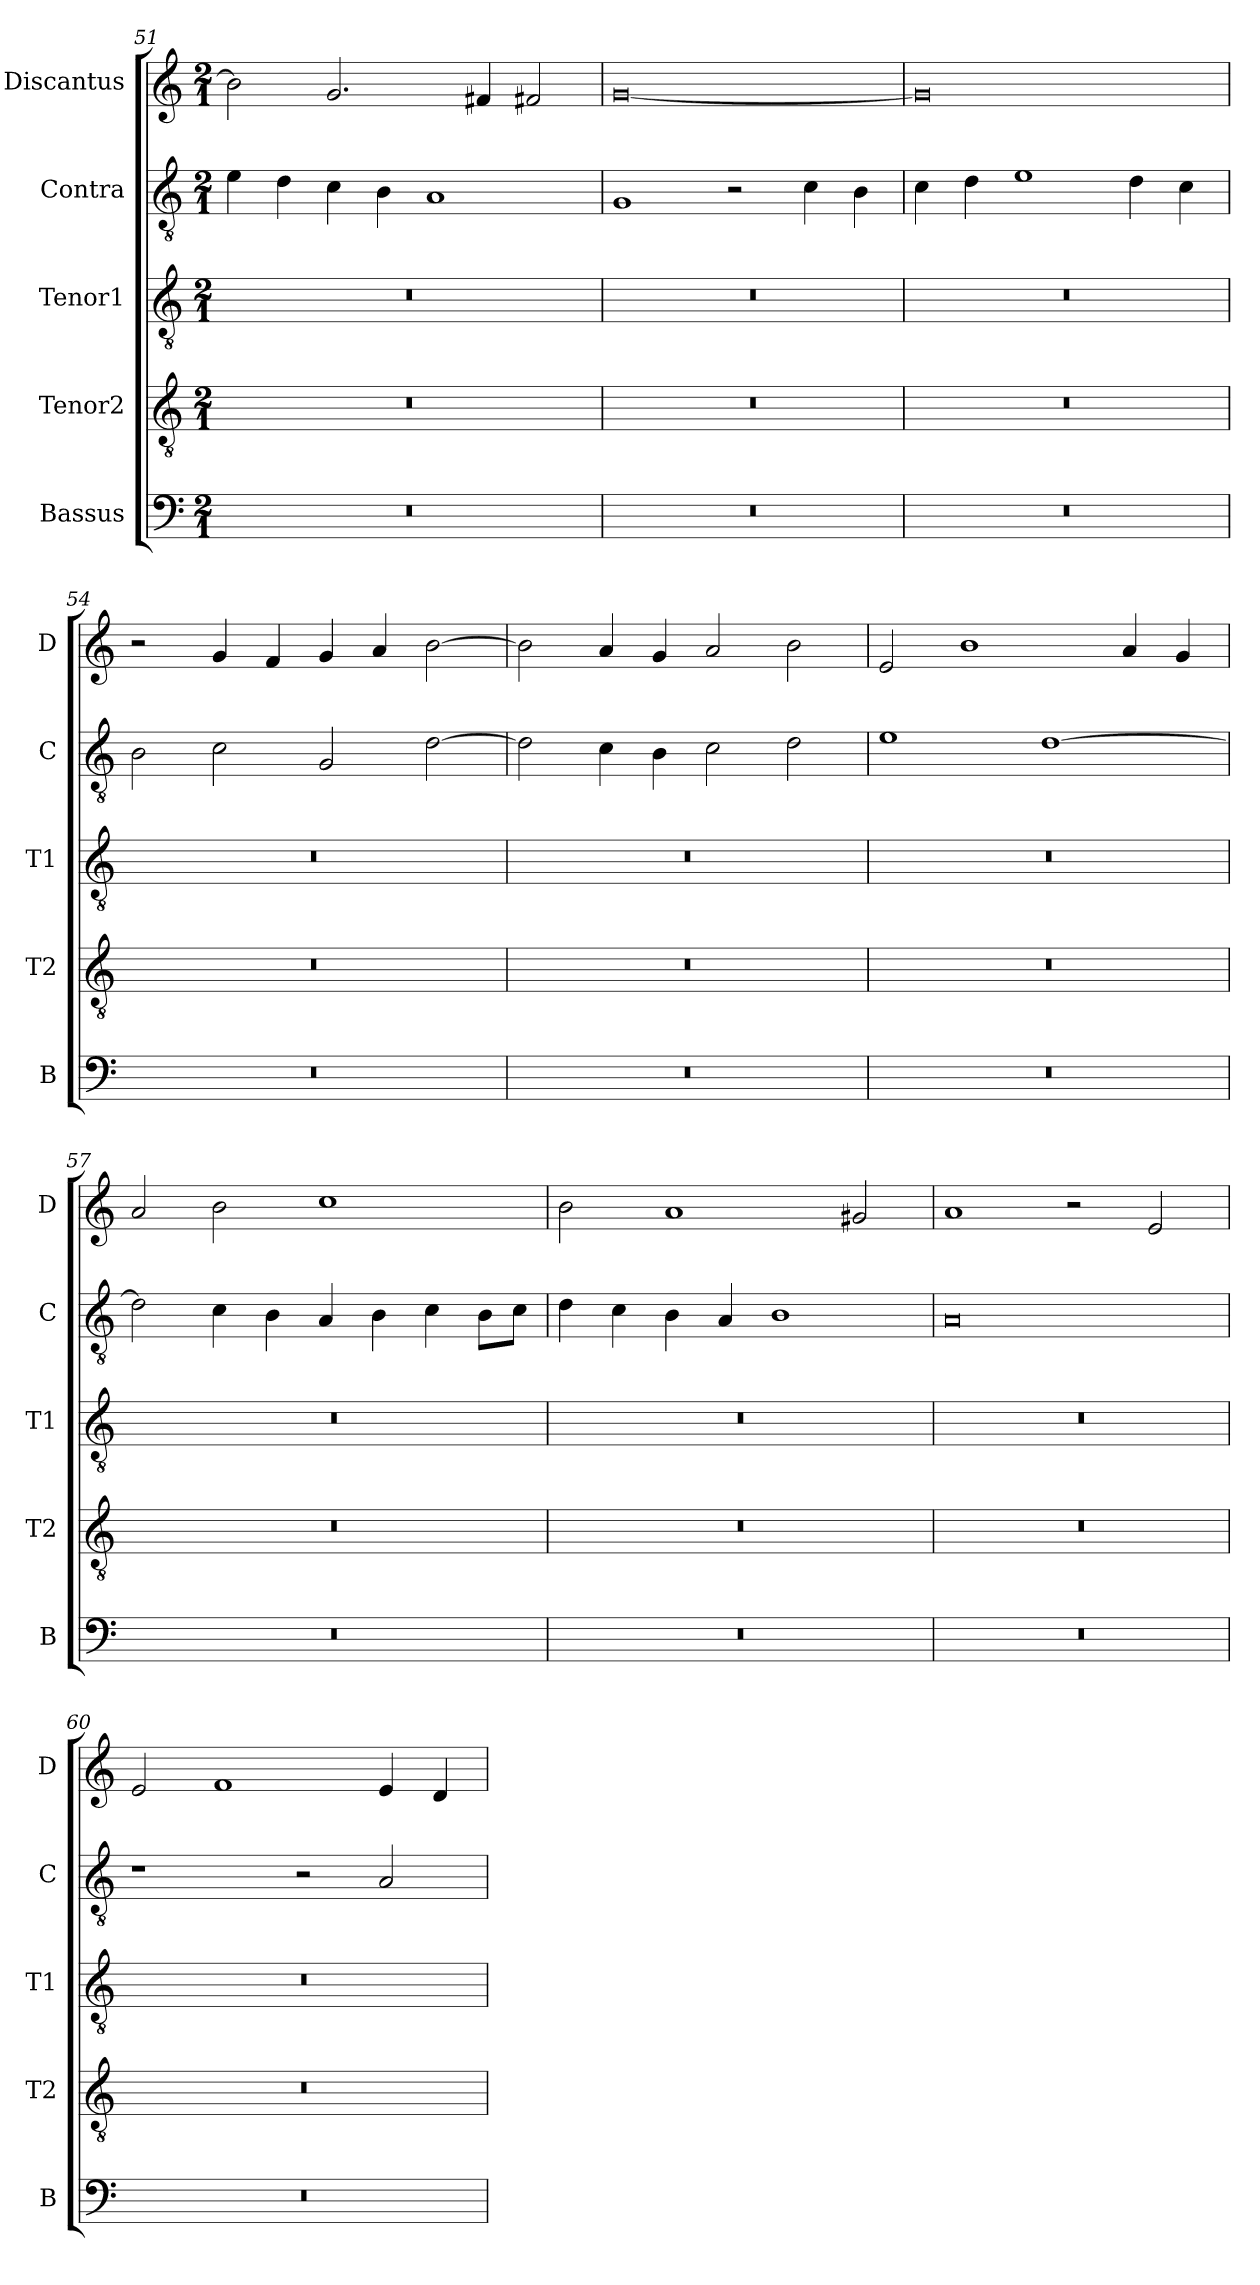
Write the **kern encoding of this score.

**kern	**kern	**kern	**kern	**kern
*part5	*part4	*part3	*part2	*part1
*staff5	*staff4	*staff3	*staff2	*staff1
*I"Bassus	*I"Tenor2	*I"Tenor1	*I"Contra	*I"Discantus
*I'B	*I'T2	*I'T1	*I'C	*I'D
*clefF4	*clefGv2	*clefGv2	*clefGv2	*clefG2
*k[]	*k[]	*k[]	*k[]	*k[]
*M2/1	*M2/1	*M2/1	*M2/1	*M2/1
=51	=51	=51	=51	=51
0r	0r	0r	4e\	2b\]
.	.	.	4d\	.
.	.	.	4c\	2.g/
.	.	.	4B\	.
.	.	.	1A	.
.	.	.	.	4f#X/
.	.	.	.	2f#X/
=52	=52	=52	=52	=52
0r	0r	0r	1G	[0g
.	.	.	2r	.
.	.	.	4c\	.
.	.	.	4B\	.
=53	=53	=53	=53	=53
0r	0r	0r	4c\	0g]
.	.	.	4d\	.
.	.	.	1e	.
.	.	.	4d\	.
.	.	.	4c\	.
=54	=54	=54	=54	=54
0r	0r	0r	2B\	2r
.	.	.	2c\	4g/
.	.	.	.	4f/
.	.	.	2G/	4g/
.	.	.	.	4a/
.	.	.	[2d\	[2b\
=55	=55	=55	=55	=55
0r	0r	0r	2d\]	2b\]
.	.	.	4c\	4a/
.	.	.	4B\	4g/
.	.	.	2c\	2a/
.	.	.	2d\	2b\
=56	=56	=56	=56	=56
0r	0r	0r	1e	2e/
.	.	.	.	1b
.	.	.	[1d	.
.	.	.	.	4a/
.	.	.	.	4g/
=57	=57	=57	=57	=57
0r	0r	0r	2d\]	2a/
.	.	.	4c\	2b\
.	.	.	4B\	.
.	.	.	4A/	1cc
.	.	.	4B\	.
.	.	.	4c\	.
.	.	.	8B\L	.
.	.	.	8c\J	.
=58	=58	=58	=58	=58
0r	0r	0r	4d\	2b\
.	.	.	4c\	.
.	.	.	4B\	1a
.	.	.	4A/	.
.	.	.	1B	.
.	.	.	.	2g#X/
=59	=59	=59	=59	=59
0r	0r	0r	0A	1a
.	.	.	.	2r
.	.	.	.	2e/
=60	=60	=60	=60	=60
0r	0r	0r	1r	2e/
.	.	.	.	1f
.	.	.	2r	.
.	.	.	2A/	4e/
.	.	.	.	4d/
=	=	=	=	=
*-	*-	*-	*-	*-
